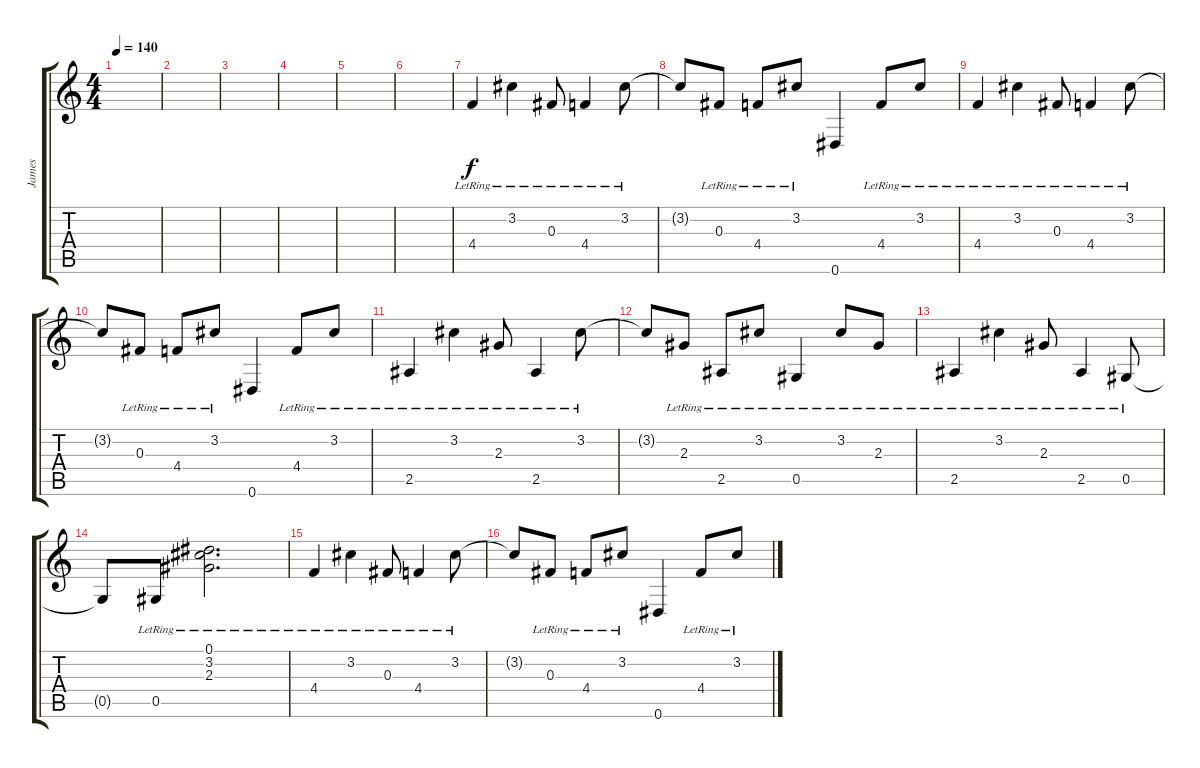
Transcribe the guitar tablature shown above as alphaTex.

\track ("James" "James") {instrument acousticguitarsteel}
\staff {score tabs}
\tuning (Eb4 Bb3 Gb3 Db3 Ab2 Eb2) {hide}
\ts (4 4)
\tempo 140
\clef g2
\ks c
|
|
|
|
|
|
4.4{lr}.4 3.2{lr}.4 0.3{lr}.8 4.4{lr}.4 3.2{lr}.8 |
3.2{t}.8 0.3{lr}.8 4.4{lr}.8 3.2{lr}.8 0.6.4 4.4{lr}.8 3.2{lr}.8 |
4.4{lr}.4 3.2{lr}.4 0.3{lr}.8 4.4{lr}.4 3.2{lr}.8 |
3.2{t}.8 0.3{lr}.8 4.4{lr}.8 3.2{lr}.8 0.6.4 4.4{lr}.8 3.2{lr}.8 |
2.5{lr}.4 3.2{lr}.4 2.3{lr}.8 2.5{lr}.4 3.2{lr}.8 |
3.2{t}.8 2.3{lr}.8 2.5{lr}.8 3.2{lr}.8 0.5{lr}.4 3.2{lr}.8 2.3{lr}.8 |
2.5{lr}.4 3.2{lr}.4 2.3{lr}.8 2.5{lr}.4 0.5{lr}.8 |
0.5{t}.8 0.5{lr}.8 (0.1{lr} 3.2{lr} 2.3{lr}).2{d} |
4.4{lr}.4 3.2{lr}.4 0.3{lr}.8 4.4{lr}.4 3.2{lr}.8 |
3.2{t}.8 0.3{lr}.8 4.4{lr}.8 3.2{lr}.8 0.6.4 4.4{lr}.8 3.2{lr}.8
